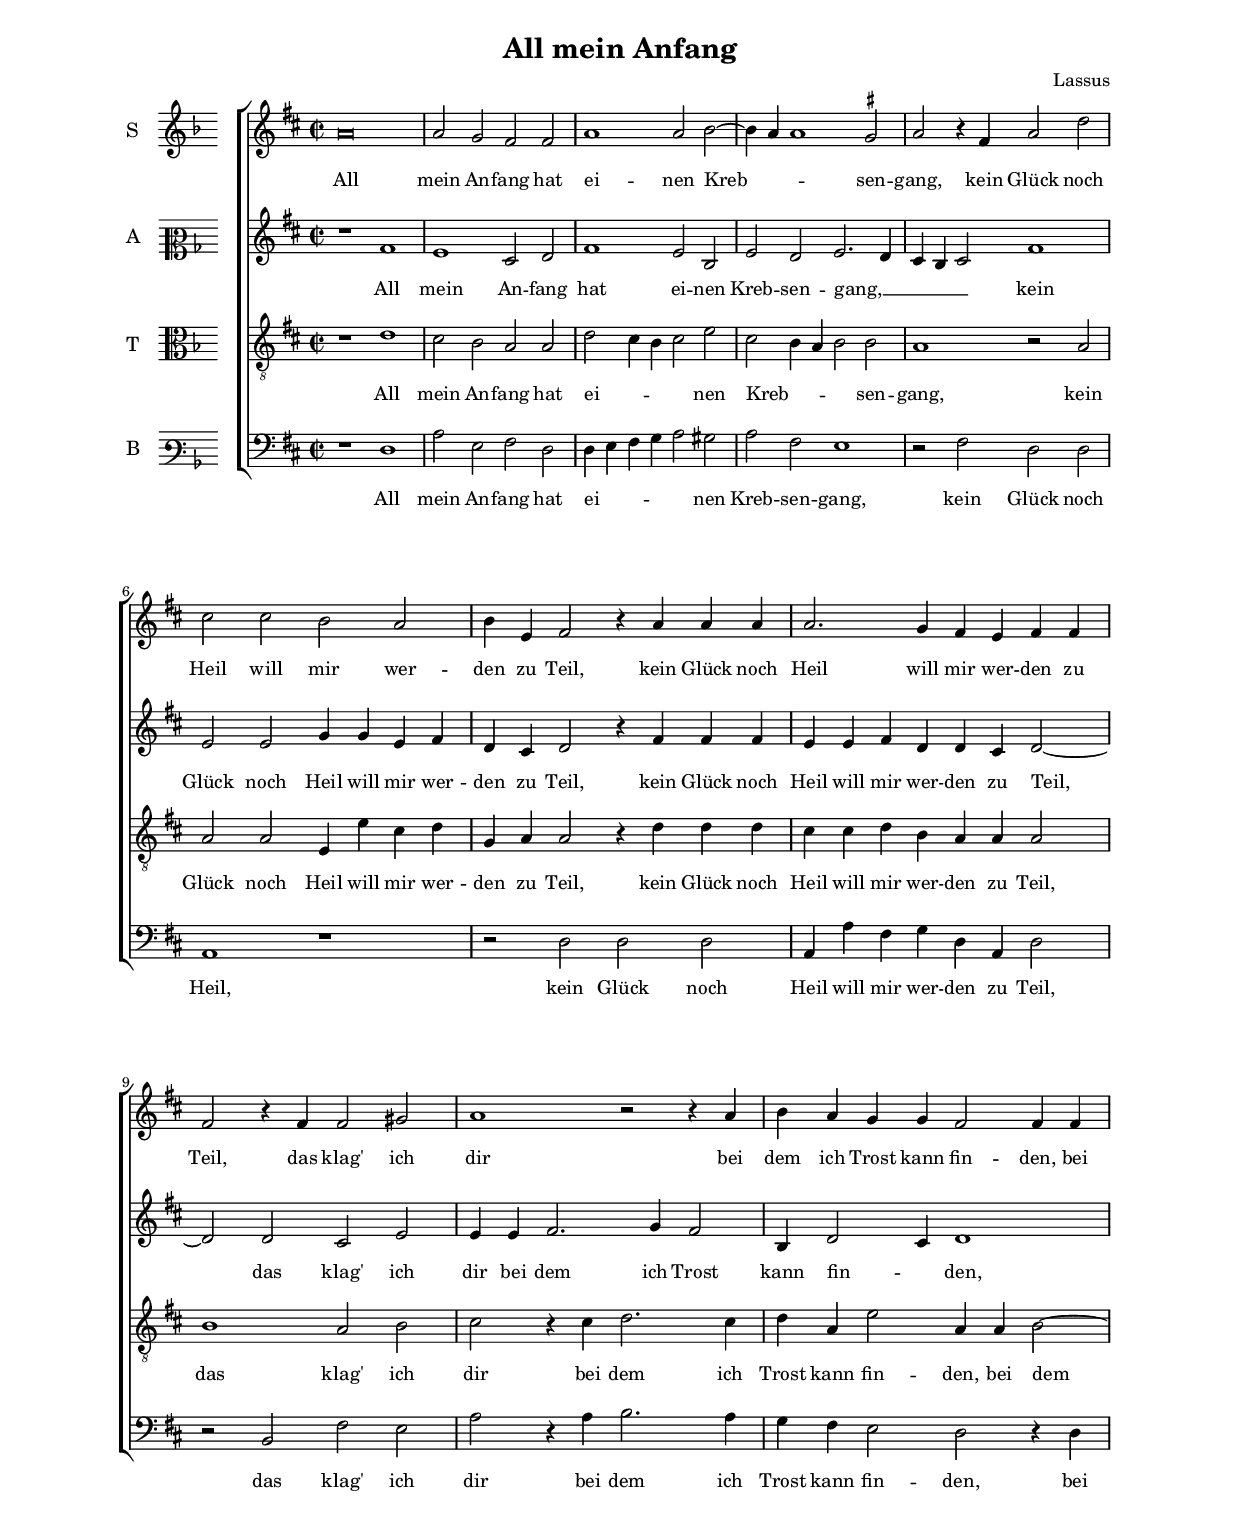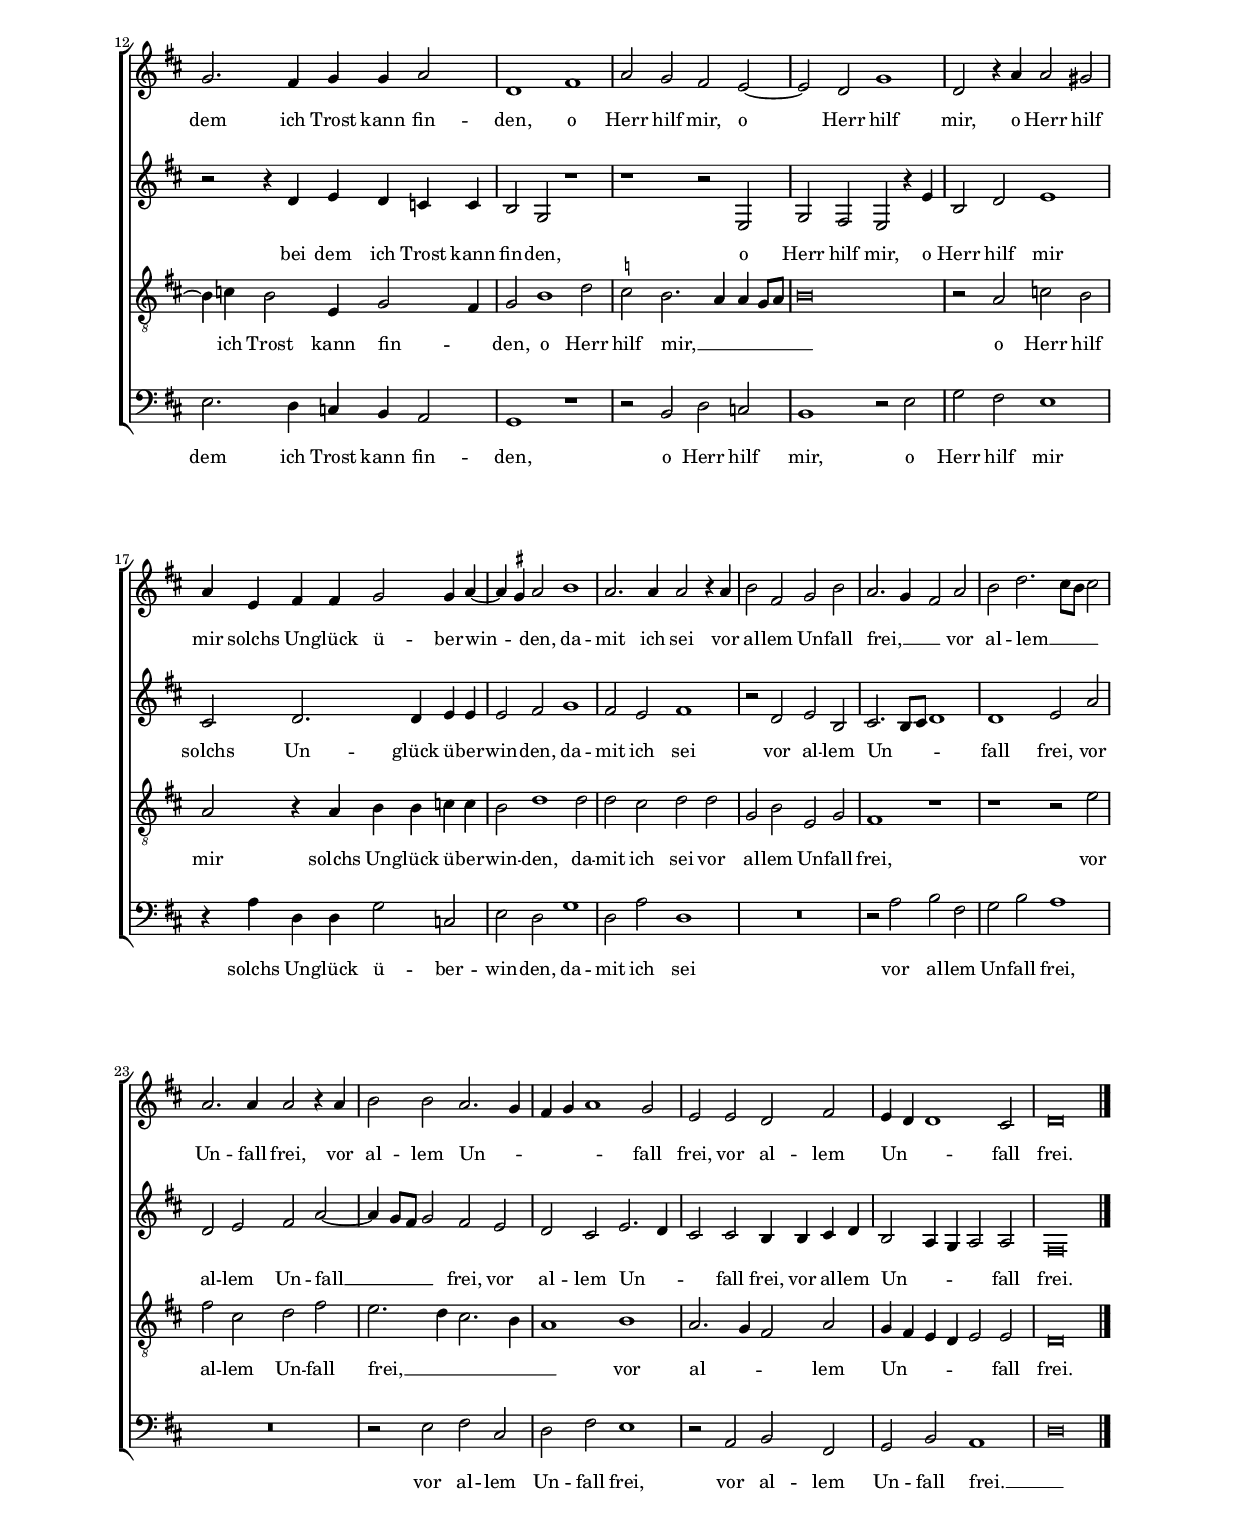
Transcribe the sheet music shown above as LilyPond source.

\header
{
  title="All mein Anfang"
  composer="Lassus"
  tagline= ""
}

\version "2.18.2"
\include "deutsch.ly"
#(set-global-staff-size 15.5)
% #(set-default-paper-size "letter")
#(ly:set-option 'point-and-click #f)

	
global = {
	\key f \major
	\time 2/2 \set Score.measureLength = #(ly:make-moment 2/1)
	}

	ficta = { \once \set suggestAccidentals = ##t }
	
	forget = #(define-music-function (parser location music) (ly:music?) #{
		\accidentalStyle forget
		$music
		\accidentalStyle default
		#})
	
	m = \melisma
	me = \melismaEnd


\paper
	{
	top-margin = 2.2 \cm
	bottom-margin = 2.6 \cm
	left-margin = 2.2 \cm
	right-margin = 2.2 \cm
	ragged-bottom = ##f
	ragged-last-bottom = ##f
	print-page-number = ##f
	system-system-spacing = #'((basic-distance . 20) (minimum-distance . 14) (padding . 8) (strechability . 150))
	systems-per-page = 3
        page-count = 2
%	min-systems-per-page = 3
%	oddHeaderMarkup = \markup { \fill-line { \null \null \column \right-align { \fontsize #1 \fromproperty #'page:page-number-string \null } } }
%	evenHeaderMarkup = \markup { \column \right-align { \fontsize #1 \fromproperty #'page:page-number-string \null } }
	}


incipitcantus = \markup { \score {
	{
	\set Staff.instrumentName = \markup { \fontsize #1 "S" }
	\key f \major
	\clef violin
	s4 \bar ""
	}
	\layout  {
	raggedright = ##t
	indent = 0.8 \cm
	line-width = 1.8 \cm
	\context { \Staff \remove Time_signature_engraver }
	\override Staff.Clef.Y-extent = #'(0 . 0)
	}} \hspace #1 }
	
      
incipitaltus = \markup { \score {
	{
	\set Staff.instrumentName = \markup { \fontsize #1 "A" }
	\key f \major
	\clef mezzosoprano
	s4 \bar ""
	}
	\layout  {
	raggedright = ##t
	indent = 0.8 \cm
	line-width = 1.8 \cm
	\context { \Staff \remove Time_signature_engraver }
	\override Staff.Clef.Y-extent = #'(0 . 0)
	}} \hspace #1 }


incipittenor = \markup { \score {
	{
	\set Staff.instrumentName = \markup { \fontsize #1 "T" }
	\key f \major
	\clef alto
	s4 \bar ""
	}
	\layout  {
	raggedright = ##t
	indent = 0.8 \cm
	line-width = 1.8 \cm
	\context { \Staff \remove Time_signature_engraver }
	\override Staff.Clef.Y-extent = #'(0 . 0)
	}} \hspace #1 }


incipitbassus = \markup { \score {
	{
	\set Staff.instrumentName = \markup { \fontsize #1 "B" }
	\key f \major
	\clef varbaritone
	s4 \bar ""
	}
	\layout  {
	raggedright = ##t
	indent = 0.8 \cm
	line-width = 1.8 \cm
	\context { \Staff \remove Time_signature_engraver }
	\override Staff.Clef.Y-extent = #'(0 . 0)
	}} \hspace #1 }


cantus =  \relative c''
	{
	c\breve
	c2 b a a
	c1 c2 d~
	d4 c c1 \ficta h2
%5
	c2 r4 a c2 f |
	e2 e d c
	d4 g, a2 r4 c c c
	c2. b4 a g a a
	a2 r4 a a2 h
%10
	c1 r2 r4 c |
	d4 c b b a2 a4 a
	b2. a4 b4 b c2
	f,1 a
	c2 b a g~
%15
	g2 f b1 |
	f2 r4 c' c2 h
	c4 g a a b2 b4 c~
	c4 \ficta h c2 d1
	c2. c4 c2 r4 c
%20
	d2 a b d |
	c2. b4 a2 c
	d2 f2. e8 d e2 \break
	c2. c4 c2 r4 c
	d2 d c2. b4
%25
	a4 b c1 b2 |
	g2 g f a 
	g4 f f1 e2
	f\breve \bar "|." |
	}


altus =  \relative c'
        {
	r1 a'
	g1 e2 f
	a1 g2 d
	g2 f g2. f4
%5
	e4 d e2 a1 |
	g2 g b4 b g a
	f4 e f2 r4 a a a
	g4 g a f f e f2~
	f2 f e g
%10
	g4 g a2. b4 a2 |
	d,4 f2 e4 f1
	r2 r4 f g f es es
	d2 b r1
	r1 r2 g
%15
	b2 a g r4 g' |
	d2 f g1
	e2 f2. f4 g g
	g2 a b1
	a2 g a1
%20
	r2 f g d |
	e2. d8 e f1
	f1 g2 c
	f,2 g a c~
	c4 b8 a b2 a g
%25
	f2 e g2. f4 |
	e2 e d4 d e f
	d2 c4 b c2 c
	a\breve |
	}


tenor =  \relative c'
	{
	r1 f
	e2 d c c
	f2 e4 d e2 g
	e2 d4 c d2 d
%5
	c1 r2 c |
	c2 c g4 g' e f
	b,4 c c2 r4 f f f
	e4 e f d c c c2
	d1 c2 d
%10
	e2 r4 e f2. e4 |
	f4 c g'2 c,4 c d2~
	d4 es d2 g,4 b2 a4
	b2 d1 f2
	\ficta es2 d2. c4 c b8 c
%15
	d\breve |
	r2 c es d
	c2 r4 c d d es es
	d2 f1 f2
	f2 e f f
%20
	b,2 d g, b |
	a1 r
	r1 r2 g'
	a2 e f a
	g2. f4 e2. d4
%25
	c1 d |
	c2. b4 a2 c
	b4 a g f g2 g
	f\breve |
	}


bassus  =  \relative c
	{
	r1 f
	c'2 g a f
	f4 g a b c2 h
	c2 a g1
%5
	r2 a f f |
	c1 r
	r2 f f f
	c4 c' a b f c f2
	r2 d a' g
%10
	c2 r4 c d2. c4 |
	b4 a g2 f r4 f
	g2. f4 es d c2
	b1 r
	r2 d f es
%15
	d1 r2 g |
	b2 a g1
	r4 c f, f b2 es,
	g2 f b1
	f2 c' f,1
%20
	R\breve |
	r2 c' d a
	b2 d c1
	R\breve
	r2 g a e
%25
	f2 a g1 |
	r2 c, d a
	b2 d c1
	f\breve |
	}

lyricscantus = \lyricmode {
	All mein An -- fang hat ei -- nen Kreb -- _ _ sen -- gang,
	kein Glück noch Heil will mir wer -- den zu Teil,
	kein Glück noch Heil will mir wer -- den zu Teil,
	das klag' ich dir bei dem ich Trost kann fin -- den,
	bei dem ich Trost kann fin -- den,
	o Herr hilf mir,
        o Herr hilf mir,
	o Herr hilf mir
	solchs Un -- glück ü -- ber -- win -- _ den,
	da -- mit ich sei
        vor al -- lem Un -- fall frei, __ _ _
	vor al -- lem __ _ _ _ Un -- fall frei,
	vor al -- lem Un -- _ _ _ _ fall frei,
	vor al -- lem Un -- _ _ fall frei.
	}


lyricsaltus = \lyricmode {
	All mein An -- fang hat ei -- nen Kreb -- sen -- gang, __ _ _ _ _
	kein Glück noch Heil will mir wer -- den zu Teil,
	kein Glück noch Heil will mir wer -- den zu Teil,
	das klag' ich dir bei dem ich Trost kann fin -- _ den,
	bei dem ich Trost kann fin -- den,
	o Herr hilf mir,
	o Herr hilf mir
	solchs Un -- glück ü -- ber -- win -- den,
	da -- mit ich sei vor al -- lem Un -- _ _ _ fall frei,
	vor al -- lem Un -- fall __ _ _ _ frei,
	vor al -- lem Un -- _ _ fall frei,
	vor al -- lem Un -- _ _ _ fall frei.
	}


lyricstenor = \lyricmode {
	All mein An -- fang hat ei -- _ _ _ nen Kreb -- _ _ _ sen -- gang,
	kein Glück noch Heil will mir wer -- den zu Teil,
	kein Glück noch Heil will mir wer -- den zu Teil,
	das klag' ich dir
        bei dem ich Trost kann fin -- den,
	bei dem ich Trost kann fin -- _ den,
	o Herr hilf mir, __ _ _ _ _ _
	o Herr hilf mir
	solchs Un -- glück ü -- ber -- win -- den,
	da -- mit ich sei
        vor al -- lem Un -- fall frei,
	vor al -- lem Un -- fall frei, __ _ _ _ _
	vor al -- _ _ lem Un -- _ _ _ _ fall frei.
	}


lyricsbassus = \lyricmode {
	All mein An -- fang hat ei -- _ _ _ _ nen Kreb -- sen -- gang,
	kein Glück noch Heil,
	kein Glück noch Heil will mir wer -- den zu Teil,
	das klag' ich dir
        bei dem ich Trost kann fin -- den,
	bei dem ich Trost kann fin -- den,
	o Herr hilf mir,
	o Herr hilf mir
	solchs Un -- glück ü -- ber -- win -- den,
	da -- mit ich sei
        vor al -- lem Un -- fall frei,
	vor al -- lem Un -- fall frei,
	vor al -- lem Un -- fall frei. __ _
	}


\score
{  
	\transpose f d {
	\new ChoirStaff \with { \override StaffGrouper.staff-staff-spacing.basic-distance = #13 }
	<<

	\new Staff << \global
	\new Voice="v1" {
		\set Staff.instrumentName=\incipitcantus
		\set Staff.midiInstrument = "reed organ"
		\clef violin
		\cantus }
	\new Lyrics \lyricsto "v1" {\lyricscantus }
	>>


	\new Staff << \global
	\new Voice="v2" {
		\set Staff.instrumentName=\incipitaltus
		\set Staff.midiInstrument = "reed organ"
		\clef violin 
		\altus}
	\new Lyrics \lyricsto "v2" {\lyricsaltus }
	>>


	\new Staff << \global
	\new Voice="v3" {
		\set Staff.instrumentName=\incipittenor
		\set Staff.midiInstrument = "reed organ"
		\clef "G_8"
		\tenor }
	\new Lyrics \lyricsto "v3" {\lyricstenor }
	>>


	\new Staff << \global
	\new Voice="v4" {
		\set Staff.instrumentName=\incipitbassus
		\set Staff.midiInstrument = "reed organ"
		\clef bass 
		\bassus }
	\new Lyrics \lyricsto "v4" {\lyricsbassus}
	>>

	>>
	} % transpose

	\layout
	{
	indent = 2 \cm
	\context { \Lyrics \override VerticalAxisGroup.nonstaff-relatedstaff-spacing.padding = #2 }
        \context { \Lyrics \override LyricText.font-size = #0.7 }
	\context { \Staff \override TimeSignature.break-visibility = #end-of-line-invisible }
%	\context { \Staff \override InstrumentName.X-offset = #'-25 }
%	\context { \Voice \override Slur.transparent = ##t }
%	\context { \Voice \override AccidentalSuggestion.avoid-slur = #'ignore }
%	\context { \Voice \override AccidentalSuggestion.outside-staff-priority = ##f }
%	\context { \Score \override BarNumber.padding = #2 }
	\context { \Voice \override NoteHead.style = #'baroque }
	}

\midi
	{
    	\tempo 2 = 100
	}
	
}


% EOF
